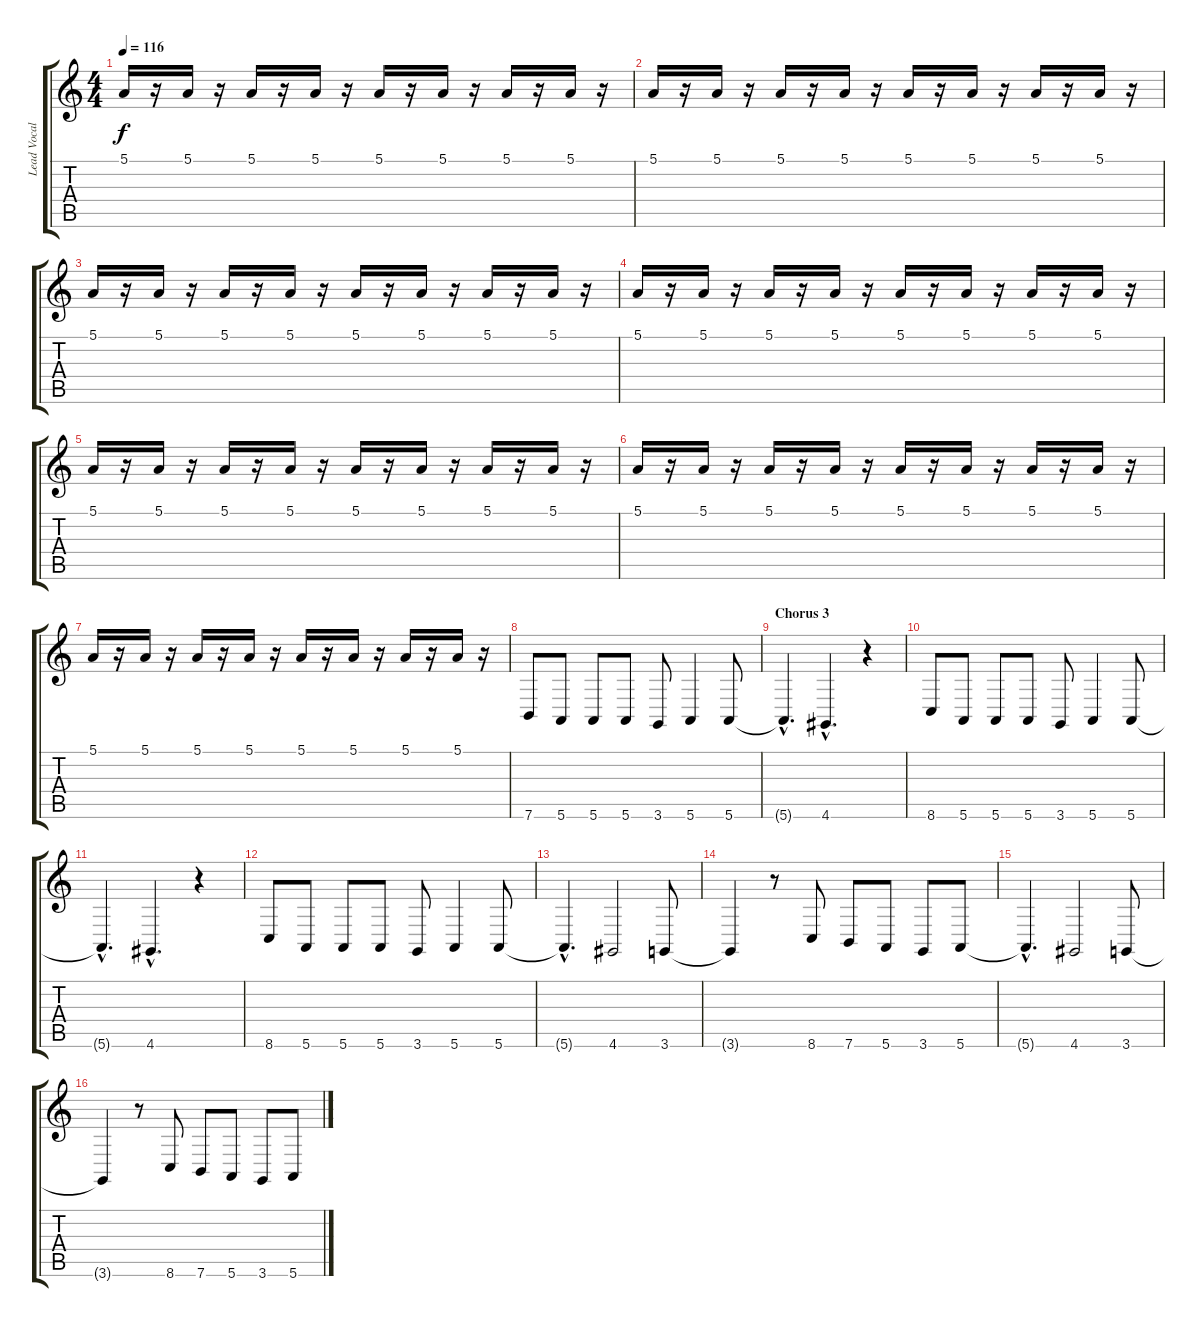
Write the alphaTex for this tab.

\track ("Lead Vocals" "Lead Vocal") {instrument tenorsax}
\staff {score tabs}
\tuning (E4 B3 G3 D3 A2 E2) {hide}
\ts (4 4)
\tempo 116
\clef g2
\ks c
5.1.16{dy f volume 10} r.16 5.1.16 r.16 5.1.16 r.16 5.1.16 r.16 5.1.16 r.16 5.1.16 r.16 5.1.16 r.16 5.1.16 r.16 |
5.1.16 r.16 5.1.16 r.16 5.1.16 r.16 5.1.16 r.16 5.1.16 r.16 5.1.16 r.16 5.1.16 r.16 5.1.16 r.16 |
5.1.16 r.16 5.1.16 r.16 5.1.16 r.16 5.1.16 r.16 5.1.16 r.16 5.1.16 r.16 5.1.16 r.16 5.1.16 r.16 |
5.1.16 r.16 5.1.16 r.16 5.1.16 r.16 5.1.16 r.16 5.1.16 r.16 5.1.16 r.16 5.1.16 r.16 5.1.16 r.16 |
5.1.16{volume 12} r.16 5.1.16 r.16 5.1.16 r.16 5.1.16 r.16 5.1.16 r.16 5.1.16 r.16 5.1.16 r.16 5.1.16 r.16 |
5.1.16 r.16 5.1.16 r.16 5.1.16 r.16 5.1.16 r.16 5.1.16 r.16 5.1.16 r.16 5.1.16 r.16 5.1.16 r.16 |
5.1.16 r.16 5.1.16 r.16 5.1.16 r.16 5.1.16 r.16 5.1.16 r.16 5.1.16 r.16 5.1.16 r.16 5.1.16 r.16 |
7.6.8{volume 13} 5.6.8 5.6.8 5.6.8 3.6.8 5.6.4 5.6.8 |
\section ("" "Chorus 3")
5.6{hac t}.4{d} 4.6{hac}.4{d} r.4 |
8.6.8 5.6.8 5.6.8 5.6.8 3.6.8 5.6.4 5.6.8 |
5.6{hac t}.4{d} 4.6{hac}.4{d} r.4 |
8.6.8 5.6.8 5.6.8 5.6.8 3.6.8 5.6.4 5.6.8 |
5.6{hac t}.4{d} 4.6.2 3.6.8 |
3.6{t}.4 r.8 8.6.8 7.6.8 5.6.8 3.6.8 5.6.8 |
5.6{hac t}.4{d} 4.6.2 3.6.8 |
3.6{t}.4 r.8 8.6.8 7.6.8 5.6.8 3.6.8 5.6.8
